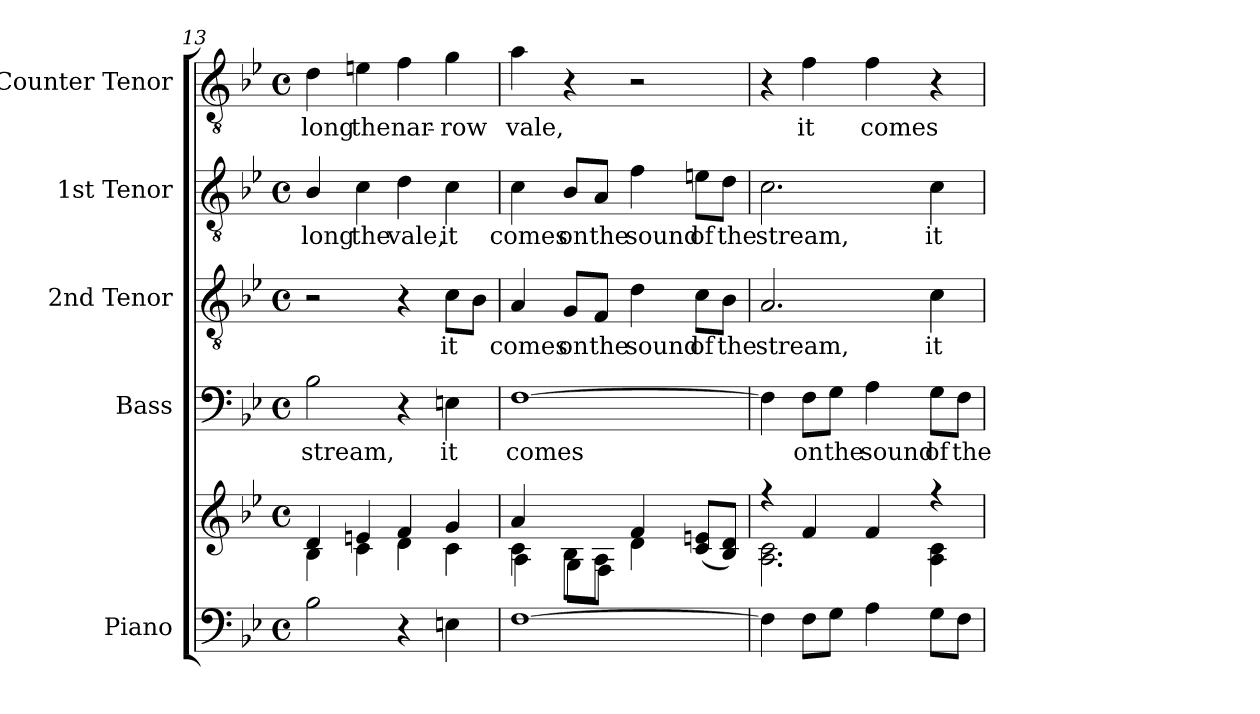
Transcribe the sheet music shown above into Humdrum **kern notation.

**kern	**kern	**kern	**text	**kern	**text	**kern	**text	**kern	**text
*part5	*part5	*part4	*part4	*part3	*part3	*part2	*part2	*part1	*part1
*staff6	*staff5	*staff4	*staff4	*staff3	*staff3	*staff2	*staff2	*staff1	*staff1
*I"Piano	*	*I"Bass	*	*I"2nd Tenor	*	*I"1st Tenor	*	*I"Counter Tenor	*
*I'Pno.	*	*	*	*	*	*	*	*	*
*clefF4	*clefG2	*clefF4	*	*clefGv2	*	*clefGv2	*	*clefGv2	*
*	*	*	*	*ITrd7c12	*	*ITrd7c12	*	*ITrd7c12	*
*k[b-e-]	*k[b-e-]	*k[b-e-]	*	*k[b-e-]	*	*k[b-e-]	*	*k[b-e-]	*
*B-:	*B-:	*B-:	*	*B-:	*	*B-:	*	*B-:	*
*M4/4	*M4/4	*M4/4	*	*M4/4	*	*M4/4	*	*M4/4	*
*met(c)	*met(c)	*met(c)	*	*met(c)	*	*met(c)	*	*met(c)	*
=13	=13	=13	=13	=13	=13	=13	=13	=13	=13
*	*^	*	*	*	*	*	*	*	*
!	!	!	!	!LO:LY:b:color=#000000	!	!	!	!	!	!
!	!	!	!	!	!	!	!	!LO:LY:b:color=#000000	!	!
!	!	!	!	!	!	!	!	!	!	!LO:LY:b:color=#000000
2B-i\	4di/	4B-i\	2B-i\	stream,	2r	.	4BB-i/	-long	4Di\	-long
!	!	!	!	!	!	!	!	!LO:LY:b:color=#000000	!	!
!	!	!	!	!	!	!	!	!	!	!LO:LY:b:color=#000000
.	4eni/	4ci\	.	.	.	.	4Ci\	the	4Eni\	the
!	!	!	!	!	!	!	!	!LO:LY:b:color=#000000	!	!
!	!	!	!	!	!	!	!	!	!	!LO:LY:b:color=#000000
4r	4fi/	4di\	4r	.	4r	.	4Di\	vale,	4Fi\	nar-
!	!	!	!	!LO:LY:b:color=#000000	!	!	!	!	!	!
!	!	!	!	!	!	!LO:LY:b:color=#000000	!	!	!	!
!	!	!	!	!	!	!	!	!LO:LY:b:color=#000000	!	!
!	!	!	!	!	!	!	!	!	!	!LO:LY:b:color=#000000
4Eni\	4gi/	4ci\	4Eni\	it	8Ci\L	it	4Ci\	it	4Gi\	-row
.	.	.	.	.	8BB-i\J	.	.	.	.	.
!!LO:LB:g=z
=14	=14	=14	=14	=14	=14	=14	=14	=14	=14	=14
*	*	*^	*	*	*	*	*	*	*	*
!	!	!	!	!	!LO:LY:b:color=#000000	!	!	!	!	!	!
!	!	!	!	!	!	!	!LO:LY:b:color=#000000	!	!	!	!
!	!	!	!	!	!	!	!	!	!LO:LY:b:color=#000000	!	!
!	!	!	!	!	!	!	!	!	!	!	!LO:LY:b:color=#000000
[1Fi	4ai/	4ci\	4Ai\	[1Fi	comes	4AAi/	comes	4Ci\	comes	4Ai\	vale,
!	!	!	!	!	!	!	!LO:LY:b:color=#000000	!	!	!	!
!	!	!	!	!	!	!	!	!	!LO:LY:b:color=#000000	!	!
.	4ryy	8B-i\L	8Gi\L	.	.	8GGi/L	on	8BB-i/L	on	4r	.
!	!	!	!	!	!	!	!LO:LY:b:color=#000000	!	!	!	!
!	!	!	!	!	!	!	!	!	!LO:LY:b:color=#000000	!	!
.	.	8Ai\J	8Fi\J	.	.	8FFi/J	the	8AAi/J	the	.	.
!	!	!	!	!	!	!	!LO:LY:b:color=#000000	!	!	!	!
!	!	!	!	!	!	!	!	!	!LO:LY:b:color=#000000	!	!
.	2ryy	4fi/	4di\	.	.	4Di\	sound	4Fi\	sound	2r	.
!	!	!	!	!	!	!	!LO:LY:b:color=#000000	!	!	!	!
!	!	!	!	!	!	!	!	!	!LO:LY:b:color=#000000	!	!
.	.	(8ci/ 8eni/L	4ryy	.	.	8Ci\L	of	8Eni\L	of	.	.
!	!	!	!	!	!	!	!LO:LY:b:color=#000000	!	!	!	!
!	!	!	!	!	!	!	!	!	!LO:LY:b:color=#000000	!	!
.	.	8B-i/ 8di/J)	.	.	.	8BB-i\J	the	8Di\J	the	.	.
*	*	*v	*v	*	*	*	*	*	*	*	*
=15	=15	=15	=15	=15	=15	=15	=15	=15	=15	=15
!	!	!	!	!	!	!LO:LY:b:color=#000000	!	!	!	!
!	!	!	!	!	!	!	!	!LO:LY:b:color=#000000	!	!
4Fi\]	4r	2.Ai\ 2.ci	4Fi\]	.	2.AAi/	stream,	2.Ci\	stream,	4r	.
!	!	!	!	!LO:LY:b:color=#000000	!	!	!	!	!	!
!	!	!	!	!	!	!	!	!	!	!LO:LY:b:color=#000000
8Fi\L	4fi/	.	8Fi\L	on	.	.	.	.	4Fi\	it
!	!	!	!	!LO:LY:b:color=#000000	!	!	!	!	!	!
8Gi\J	.	.	8Gi\J	the	.	.	.	.	.	.
!	!	!	!	!LO:LY:b:color=#000000	!	!	!	!	!	!
!	!	!	!	!	!	!	!	!	!	!LO:LY:b:color=#000000
4Ai\	4fi/	.	4Ai\	sound	.	.	.	.	4Fi\	comes
!	!	!	!	!LO:LY:b:color=#000000	!	!	!	!	!	!
!	!	!	!	!	!	!LO:LY:b:color=#000000	!	!	!	!
!	!	!	!	!	!	!	!	!LO:LY:b:color=#000000	!	!
8Gi\L	4r	4Ai\ 4ci	8Gi\L	of	4Ci\	it	4Ci\	it	4r	.
!	!	!	!	!LO:LY:b:color=#000000	!	!	!	!	!	!
8Fi\J	.	.	8Fi\J	the	.	.	.	.	.	.
*	*v	*v	*	*	*	*	*	*	*	*
=	=	=	=	=	=	=	=	=	=
*-	*-	*-	*-	*-	*-	*-	*-	*-	*-
